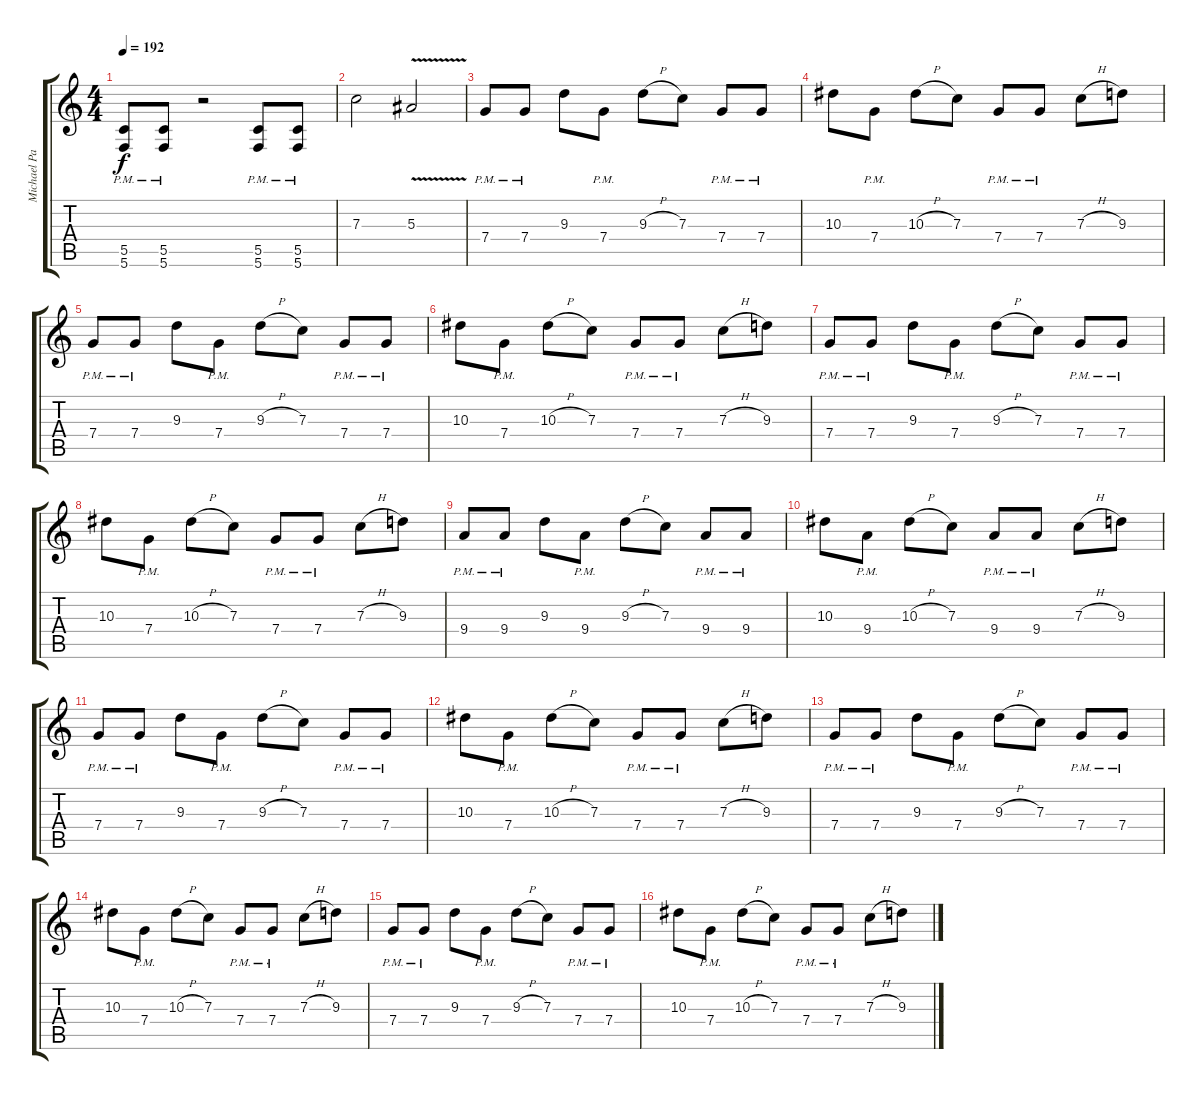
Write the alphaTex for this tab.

\track ("Michael Padget" "Michael Pa") {instrument distortionguitar}
\staff {score tabs}
\tuning (D4 A3 F3 C3 G2 C2) {hide}
\ts (4 4)
\tempo 192
\clef g2
\ks c
(5.5{pm} 5.6).8{dy f} (5.5{pm} 5.6{pm}).8 r.2 (5.5{pm} 5.6{pm}).8 (5.5{pm} 5.6{pm}).8 |
7.3.2 5.3{v}.2 |
7.4{pm}.8 7.4{pm}.8 9.3.8 7.4{pm}.8 9.3{h}.8 7.3.8 7.4{pm}.8 7.4{pm}.8 |
10.3.8 7.4{pm}.8 10.3{h}.8 7.3.8 7.4{pm}.8 7.4{pm}.8 7.3{h}.8 9.3.8 |
7.4{pm}.8 7.4{pm}.8 9.3.8 7.4{pm}.8 9.3{h}.8 7.3.8 7.4{pm}.8 7.4{pm}.8 |
10.3.8 7.4{pm}.8 10.3{h}.8 7.3.8 7.4{pm}.8 7.4{pm}.8 7.3{h}.8 9.3.8 |
7.4{pm}.8 7.4{pm}.8 9.3.8 7.4{pm}.8 9.3{h}.8 7.3.8 7.4{pm}.8 7.4{pm}.8 |
10.3.8 7.4{pm}.8 10.3{h}.8 7.3.8 7.4{pm}.8 7.4{pm}.8 7.3{h}.8 9.3.8 |
9.4{pm}.8 9.4{pm}.8 9.3.8 9.4{pm}.8 9.3{h}.8 7.3.8 9.4{pm}.8 9.4{pm}.8 |
10.3.8 9.4{pm}.8 10.3{h}.8 7.3.8 9.4{pm}.8 9.4{pm}.8 7.3{h}.8 9.3.8 |
7.4{pm}.8 7.4{pm}.8 9.3.8 7.4{pm}.8 9.3{h}.8 7.3.8 7.4{pm}.8 7.4{pm}.8 |
10.3.8 7.4{pm}.8 10.3{h}.8 7.3.8 7.4{pm}.8 7.4{pm}.8 7.3{h}.8 9.3.8 |
7.4{pm}.8 7.4{pm}.8 9.3.8 7.4{pm}.8 9.3{h}.8 7.3.8 7.4{pm}.8 7.4{pm}.8 |
10.3.8 7.4{pm}.8 10.3{h}.8 7.3.8 7.4{pm}.8 7.4{pm}.8 7.3{h}.8 9.3.8 |
7.4{pm}.8 7.4{pm}.8 9.3.8 7.4{pm}.8 9.3{h}.8 7.3.8 7.4{pm}.8 7.4{pm}.8 |
10.3.8 7.4{pm}.8 10.3{h}.8 7.3.8 7.4{pm}.8 7.4{pm}.8 7.3{h}.8 9.3.8
